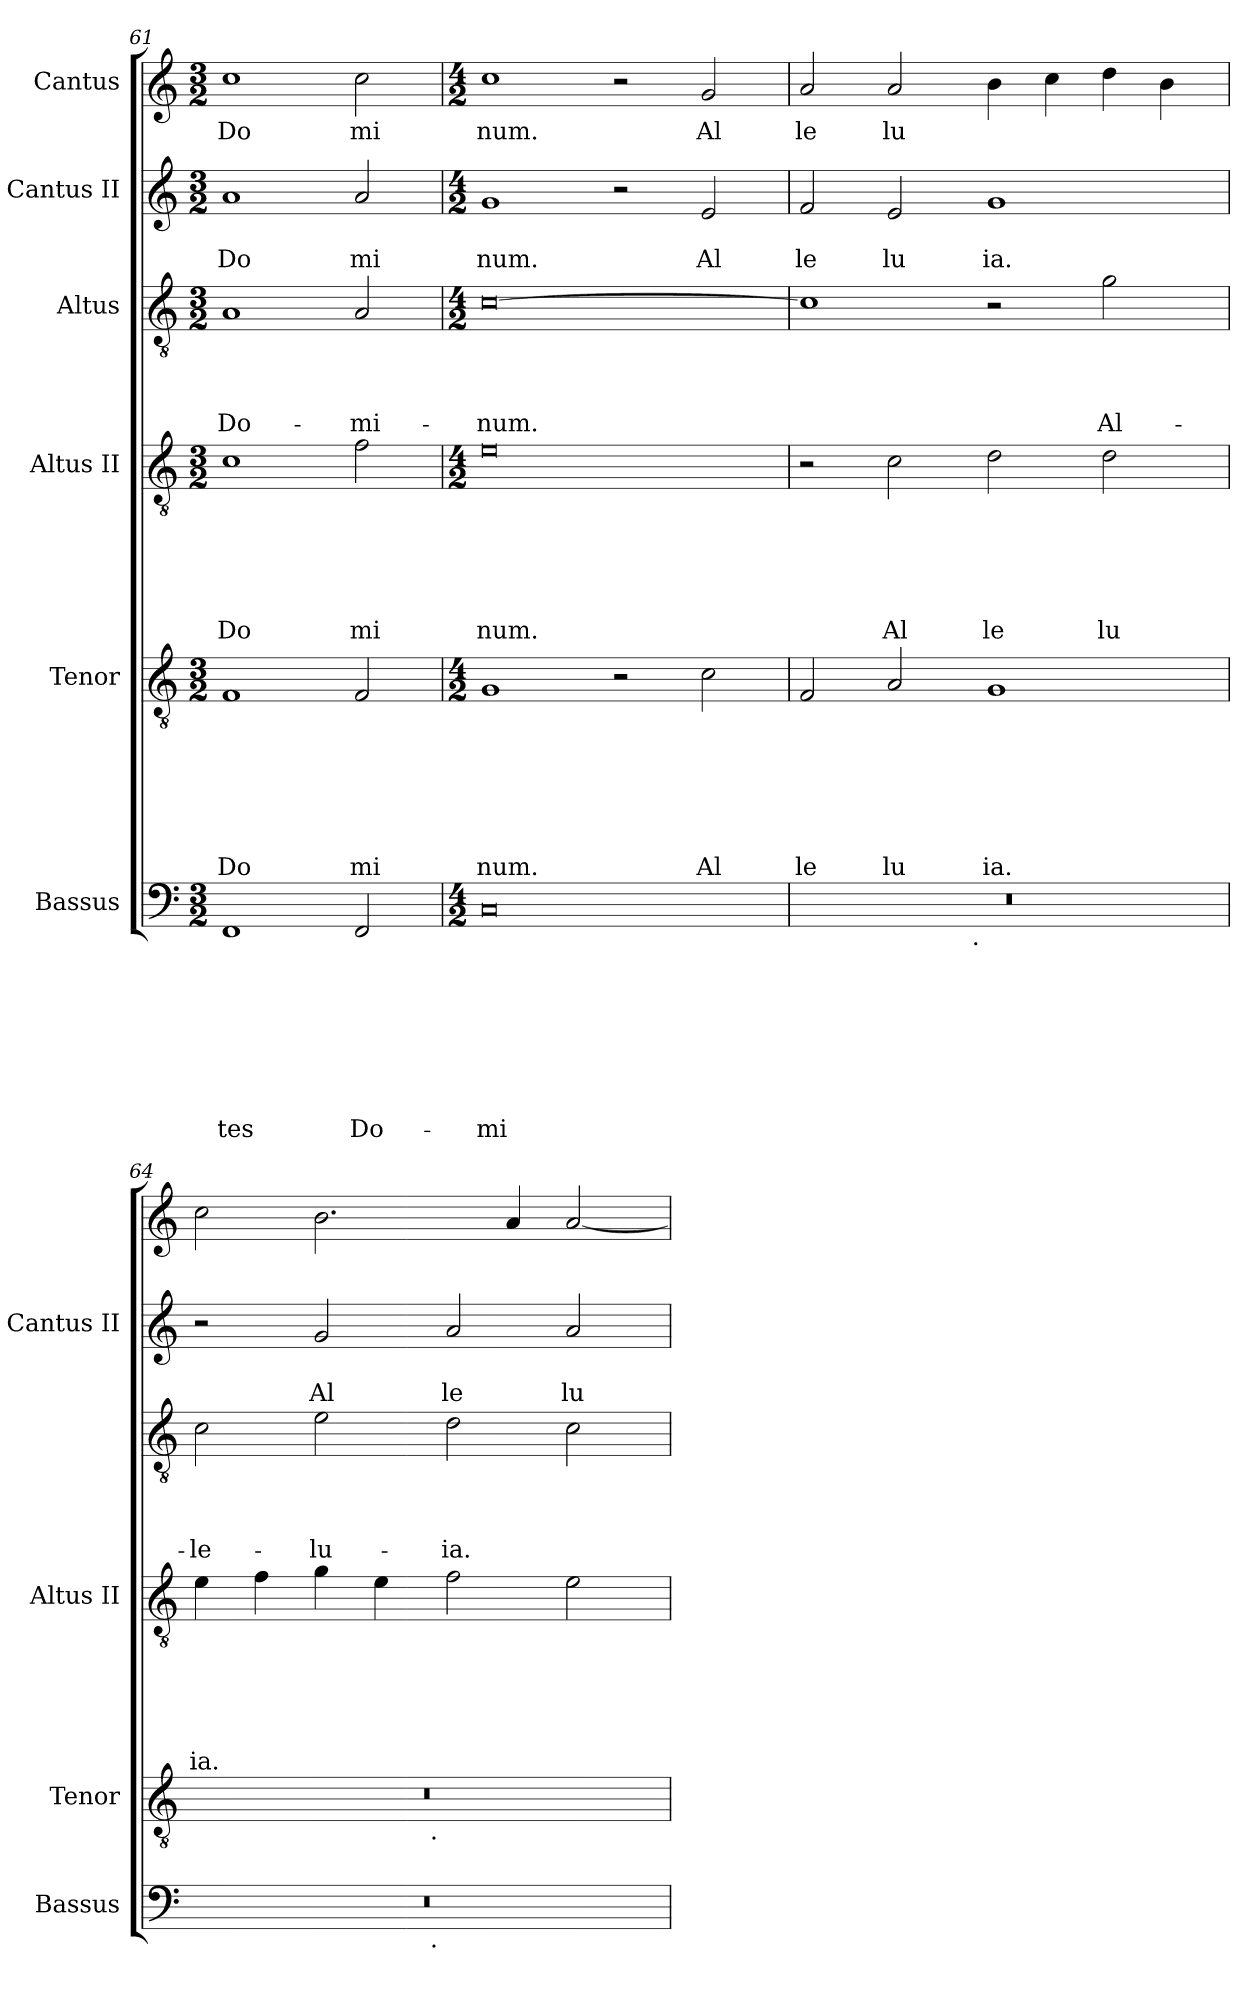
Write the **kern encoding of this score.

**kern	**text	**text	**text	**text	**text	**text	**text	**text	**kern	**text	**text	**text	**text	**text	**text	**text	**kern	**text	**text	**text	**text	**text	**text	**kern	**text	**text	**text	**text	**kern	**text	**text	**kern	**text
*part6	*part6	*part6	*part6	*part6	*part6	*part6	*part6	*part6	*part5	*part5	*part5	*part5	*part5	*part5	*part5	*part5	*part4	*part4	*part4	*part4	*part4	*part4	*part4	*part3	*part3	*part3	*part3	*part3	*part2	*part2	*part2	*part1	*part1
*staff6	*staff6	*staff6	*staff6	*staff6	*staff6	*staff6	*staff6	*staff6	*staff5	*staff5	*staff5	*staff5	*staff5	*staff5	*staff5	*staff5	*staff4	*staff4	*staff4	*staff4	*staff4	*staff4	*staff4	*staff3	*staff3	*staff3	*staff3	*staff3	*staff2	*staff2	*staff2	*staff1	*staff1
*I"Bassus	*	*	*	*	*	*	*	*	*I"Tenor	*	*	*	*	*	*	*	*I"Altus II	*	*	*	*	*	*	*I"Altus	*	*	*	*	*I"Cantus II	*	*	*I"Cantus	*
*I'Bassus	*	*	*	*	*	*	*	*	*I'Tenor	*	*	*	*	*	*	*	*I'Altus II	*	*	*	*	*	*	*	*	*	*	*	*I'Cantus II	*	*	*	*
*clefF4	*	*	*	*	*	*	*	*	*clefGv2	*	*	*	*	*	*	*	*clefGv2	*	*	*	*	*	*	*clefGv2	*	*	*	*	*clefG2	*	*	*clefG2	*
*k[]	*	*	*	*	*	*	*	*	*k[]	*	*	*	*	*	*	*	*k[]	*	*	*	*	*	*	*k[]	*	*	*	*	*k[]	*	*	*k[]	*
*C:	*	*	*	*	*	*	*	*	*C:	*	*	*	*	*	*	*	*C:	*	*	*	*	*	*	*C:	*	*	*	*	*C:	*	*	*C:	*
*M3/2	*	*	*	*	*	*	*	*	*M3/2	*	*	*	*	*	*	*	*M3/2	*	*	*	*	*	*	*M3/2	*	*	*	*	*M3/2	*	*	*M3/2	*
=61	=61	=61	=61	=61	=61	=61	=61	=61	=61	=61	=61	=61	=61	=61	=61	=61	=61	=61	=61	=61	=61	=61	=61	=61	=61	=61	=61	=61	=61	=61	=61	=61	=61
!	!	!	!	!	!	!	!	!LO:LY:b	!	!	!	!	!	!	!	!LO:LY:b	!	!	!	!	!	!	!LO:LY:b	!	!	!	!	!LO:LY:b	!	!	!LO:LY:b	!	!LO:LY:b
1FF	.	.	.	.	.	.	.	-tes	1F	.	.	.	.	.	.	Do	1c	.	.	.	.	.	Do	1A	.	.	.	Do-	1a	.	Do	1cc	Do
!	!	!	!	!	!	!	!	!LO:LY:b	!	!	!	!	!	!	!	!LO:LY:b	!	!	!	!	!	!	!LO:LY:b	!	!	!	!	!LO:LY:b	!	!	!LO:LY:b	!	!LO:LY:b
2FF/	.	.	.	.	.	.	.	Do-	2F/	.	.	.	.	.	.	mi	2f\	.	.	.	.	.	mi	2A/	.	.	.	-mi-	2a/	.	mi	2cc\	mi
=62	=62	=62	=62	=62	=62	=62	=62	=62	=62	=62	=62	=62	=62	=62	=62	=62	=62	=62	=62	=62	=62	=62	=62	=62	=62	=62	=62	=62	=62	=62	=62	=62	=62
*M4/2	*	*	*	*	*	*	*	*	*M4/2	*	*	*	*	*	*	*	*M4/2	*	*	*	*	*	*	*M4/2	*	*	*	*	*M4/2	*	*	*M4/2	*
!	!	!	!	!	!	!	!	!LO:LY:b	!	!	!	!	!	!	!	!LO:LY:b	!	!	!	!	!	!	!LO:LY:b	!	!	!	!	!LO:LY:b	!	!	!LO:LY:b	!	!LO:LY:b
0C	.	.	.	.	.	.	.	-mi-	1G	.	.	.	.	.	.	num.	0e	.	.	.	.	.	num.	[>0c	.	.	.	-num.	1g	.	num.	1cc>	num.
.	.	.	.	.	.	.	.	.	2r	.	.	.	.	.	.	.	.	.	.	.	.	.	.	.	.	.	.	.	2r	.	.	2r	.
!	!	!	!	!	!	!	!	!	!	!	!	!	!	!	!	!LO:LY:b	!	!	!	!	!	!	!	!	!	!	!	!	!	!	!LO:LY:b	!	!LO:LY:b
.	.	.	.	.	.	.	.	.	2c\	.	.	.	.	.	.	Al	.	.	.	.	.	.	.	.	.	.	.	.	2e/	.	Al	2g/	Al
=63	=63	=63	=63	=63	=63	=63	=63	=63	=63	=63	=63	=63	=63	=63	=63	=63	=63	=63	=63	=63	=63	=63	=63	=63	=63	=63	=63	=63	=63	=63	=63	=63	=63
!	!	!	!	!	!	!	!	!	!	!	!	!	!	!	!	!LO:LY:b	!	!	!	!	!	!	!	!	!	!	!	!	!	!	!LO:LY:b	!	!LO:LY:b
*^	*	*	*	*	*	*	*	*	*	*	*	*	*	*	*	*	*	*	*	*	*	*	*	*	*	*	*	*	*	*	*	*	*
0r	2ryy	.	.	.	.	.	.	.	.	2F/	.	.	.	.	.	.	le	2r	.	.	.	.	.	.	1c]	.	.	.	.	2f/	.	le	2a/	le
!	!	!	!	!	!	!	!	!	!	!	!	!	!	!	!	!	!LO:LY:b	!	!	!	!	!	!	!LO:LY:b	!	!	!	!	!	!	!	!LO:LY:b	!	!LO:LY:b
.	4...ryy	.	.	.	.	.	.	.	.	2A/	.	.	.	.	.	.	lu	2c\	.	.	.	.	.	Al	.	.	.	.	.	2e/	.	lu	2a/	lu
!	!LO:TX:b:t=.	!	!	!	!	!	!	!	!	!	!	!	!	!	!	!	!	!	!	!	!	!	!	!	!	!	!	!	!	!	!	!	!	!
.	1ryy	.	.	.	.	.	.	.	.	.	.	.	.	.	.	.	.	.	.	.	.	.	.	.	.	.	.	.	.	.	.	.	.	.
!	!	!	!	!	!	!	!	!	!	!	!	!	!	!	!	!	!LO:LY:b	!	!	!	!	!	!	!LO:LY:b	!	!	!	!	!	!	!	!LO:LY:b	!	!
.	.	.	.	.	.	.	.	.	.	1G	.	.	.	.	.	.	ia.	2d\	.	.	.	.	.	le	2r	.	.	.	.	1g	.	ia.	4b\	.
.	.	.	.	.	.	.	.	.	.	.	.	.	.	.	.	.	.	.	.	.	.	.	.	.	.	.	.	.	.	.	.	.	4cc\	.
!	!	!	!	!	!	!	!	!	!	!	!	!	!	!	!	!	!	!	!	!	!	!	!	!LO:LY:b	!	!	!	!	!LO:LY:b	!	!	!	!	!
.	.	.	.	.	.	.	.	.	.	.	.	.	.	.	.	.	.	2d\	.	.	.	.	.	lu	2g\	.	.	.	Al-	.	.	.	4dd\	.
.	.	.	.	.	.	.	.	.	.	.	.	.	.	.	.	.	.	.	.	.	.	.	.	.	.	.	.	.	.	.	.	.	4b\	.
.	32ryy	.	.	.	.	.	.	.	.	.	.	.	.	.	.	.	.	.	.	.	.	.	.	.	.	.	.	.	.	.	.	.	.	.
=64	=64	=64	=64	=64	=64	=64	=64	=64	=64	=64	=64	=64	=64	=64	=64	=64	=64	=64	=64	=64	=64	=64	=64	=64	=64	=64	=64	=64	=64	=64	=64	=64	=64	=64
!	!	!	!	!	!	!	!	!	!	!	!	!	!	!	!	!	!	!	!	!	!	!	!	!LO:LY:b	!	!	!	!	!LO:LY:b	!	!	!	!	!
*	*	*	*	*	*	*	*	*	*	*^	*	*	*	*	*	*	*	*	*	*	*	*	*	*	*	*	*	*	*	*	*	*	*	*
0r	2ryy	.	.	.	.	.	.	.	.	0r	2ryy	.	.	.	.	.	.	.	4e\	.	.	.	.	.	ia.	2c\	.	.	.	-le-	2r	.	.	2cc\	.
.	.	.	.	.	.	.	.	.	.	.	.	.	.	.	.	.	.	.	4f\	.	.	.	.	.	.	.	.	.	.	.	.	.	.	.	.
!	!	!	!	!	!	!	!	!	!	!	!	!	!	!	!	!	!	!	!	!	!	!	!	!	!	!	!	!	!	!LO:LY:b	!	!	!LO:LY:b	!	!
.	4...ryy	.	.	.	.	.	.	.	.	.	4...ryy	.	.	.	.	.	.	.	4g\	.	.	.	.	.	.	2e\	.	.	.	-lu-	2g/	.	Al	2.b\	.
.	.	.	.	.	.	.	.	.	.	.	.	.	.	.	.	.	.	.	4e\	.	.	.	.	.	.	.	.	.	.	.	.	.	.	.	.
!	!	!	!	!	!	!	!	!	!	!	!LO:TX:b:t=.	!	!	!	!	!	!	!	!	!	!	!	!	!	!	!	!	!	!	!	!	!	!	!	!
!	!LO:TX:b:t=.	!	!	!	!	!	!	!	!	!	!	!	!	!	!	!	!	!	!	!	!	!	!	!	!	!	!	!	!	!	!	!	!	!	!
.	1ryy	.	.	.	.	.	.	.	.	.	1ryy	.	.	.	.	.	.	.	.	.	.	.	.	.	.	.	.	.	.	.	.	.	.	.	.
!	!	!	!	!	!	!	!	!	!	!	!	!	!	!	!	!	!	!	!	!	!	!	!	!	!	!	!	!	!	!LO:LY:b	!	!	!LO:LY:b	!	!
.	.	.	.	.	.	.	.	.	.	.	.	.	.	.	.	.	.	.	2f\	.	.	.	.	.	.	2d\	.	.	.	-ia.	2a/	.	le	.	.
.	.	.	.	.	.	.	.	.	.	.	.	.	.	.	.	.	.	.	.	.	.	.	.	.	.	.	.	.	.	.	.	.	.	4a/	.
!	!	!	!	!	!	!	!	!	!	!	!	!	!	!	!	!	!	!	!	!	!	!	!	!	!	!	!	!	!	!	!	!	!LO:LY:b	!	!
.	.	.	.	.	.	.	.	.	.	.	.	.	.	.	.	.	.	.	2e\	.	.	.	.	.	.	2c\	.	.	.	.	2a/	.	lu	[<2a/	.
.	32ryy	.	.	.	.	.	.	.	.	.	32ryy	.	.	.	.	.	.	.	.	.	.	.	.	.	.	.	.	.	.	.	.	.	.	.	.
*v	*v	*	*	*	*	*	*	*	*	*	*	*	*	*	*	*	*	*	*	*	*	*	*	*	*	*	*	*	*	*	*	*	*	*	*
*	*	*	*	*	*	*	*	*	*v	*v	*	*	*	*	*	*	*	*	*	*	*	*	*	*	*	*	*	*	*	*	*	*	*	*
=	=	=	=	=	=	=	=	=	=	=	=	=	=	=	=	=	=	=	=	=	=	=	=	=	=	=	=	=	=	=	=	=	=
*-	*-	*-	*-	*-	*-	*-	*-	*-	*-	*-	*-	*-	*-	*-	*-	*-	*-	*-	*-	*-	*-	*-	*-	*-	*-	*-	*-	*-	*-	*-	*-	*-	*-
